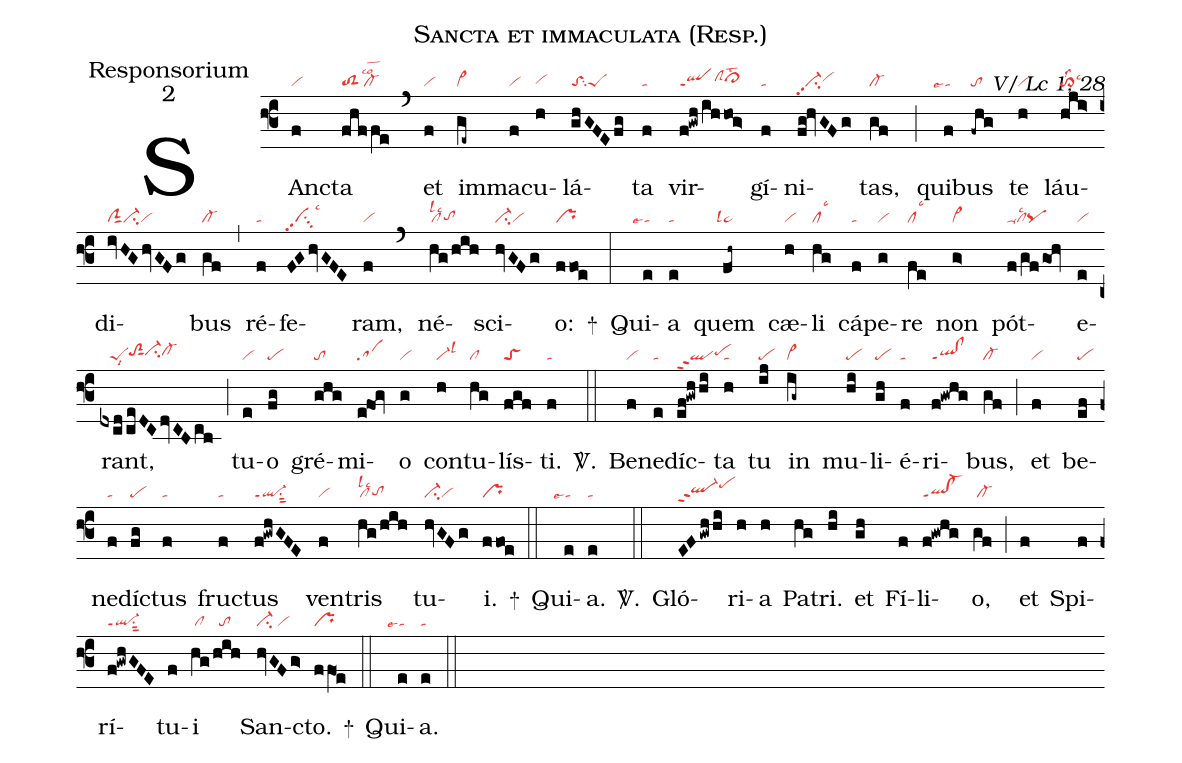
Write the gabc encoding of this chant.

name:Sancta et immaculata (Resp.);
office-part:Responsorium;
mode:2;
commentary:V/ Lc 1, 28;
nabc-lines:1;
%%
(f3)
SAnc(f|vi)ta(fhffe|toS2cl-lsco2) (`)
et(f|vi) im(ge~|vi>)ma(f|vi)cu(h|vihg)lá(ghGFEfg|toSsu2peS)ta(f|ta) vir(f!gwh/ihhog>|qlppt1clShhcl>hhlst2)gí(f|ta)ni(fg!hvGFg|vi-pp2su2vihh)tas,(gf|cl-) (;)
qui(f|```talse4)bus(-fhg|to) te(h|vi) láu(hji>|to>lss2lsc3)di(ivHGhvGFg|clSsut1ci-vi)bus(gf|cl-) (,)
ré(f|ta)fe(FGHvGFE|vipp2su3lsc3)ram,(f|vi) (`)
né(hg/hih|cllsl2lsc2tohg)sci(hvGFg|ci-vi)o:(ffoe|pr) +(:)
Qui(e|```talse4)a(e|ta) quem(fh~|``ta>lsl1) cæ(h|vi)li(hg|cllsc3) cá(f|ta)pe(g|vi)re(fe|cllsc3) non(g>|vi>) pót(f/gf/gOh|ta-cllsc2pq)e(e|vi)rant,(dxcd/ceDCdvCBcb|///peSlsi8toS2hhsut1ci-hhcl-hh) (;)
tu(e|vi)o(fg|pe) gré(ghg|to)mi(efOg|sa)o(g|vi) con(h|vi-lsl3)tu(hg|cl)lís(fgf|toS)ti.(f|ta) <sp>V/</sp>.(::)
Be(f|vi)ne(e|ta)díc(ef!gwhhi|qlppt2pehh)ta(h|ta) tu(ij|pe) in(ig~|vi>) mu(hi|pe)li(gh|pe)é(f|ta)ri(f!gwhg|ql!clppt1)bus,(gf|cl-) (;)
et(f|vi) be(ef|pe)ne(f|ta)díc(fg|pe)tus(f|ta) fruc(f|ta)tus(f!gwhGFE|ql-ppt1su1sut2) ven(f|vi)tris(hg/hih|cllsl2lsc2tohg) tu(hvGFg|ci-vi)i.(ffoe|pr) +(::)
Qui(e|```talse4)a.(e|ta) <sp>V/</sp>.(::)
Gló(EFgwhhi|ql-hhppt2pehj)ri(h)a(h) Pa(hg)tri.(hi) et(gh) Fí(f)li(f!gwhg|ql!cl-ppt1)o,(gf|/cl-) (;)
et(f) Spi(f)rí(f!gwhGFE|ql-ppt1su1sut2)tu(f)i(hg|/cl|/hih|//to) San(hvGFg>|ci-/vi)cto.(ffO1e|pr) +(::)
Qui(e|```talse4)a.(e|ta) (::)
